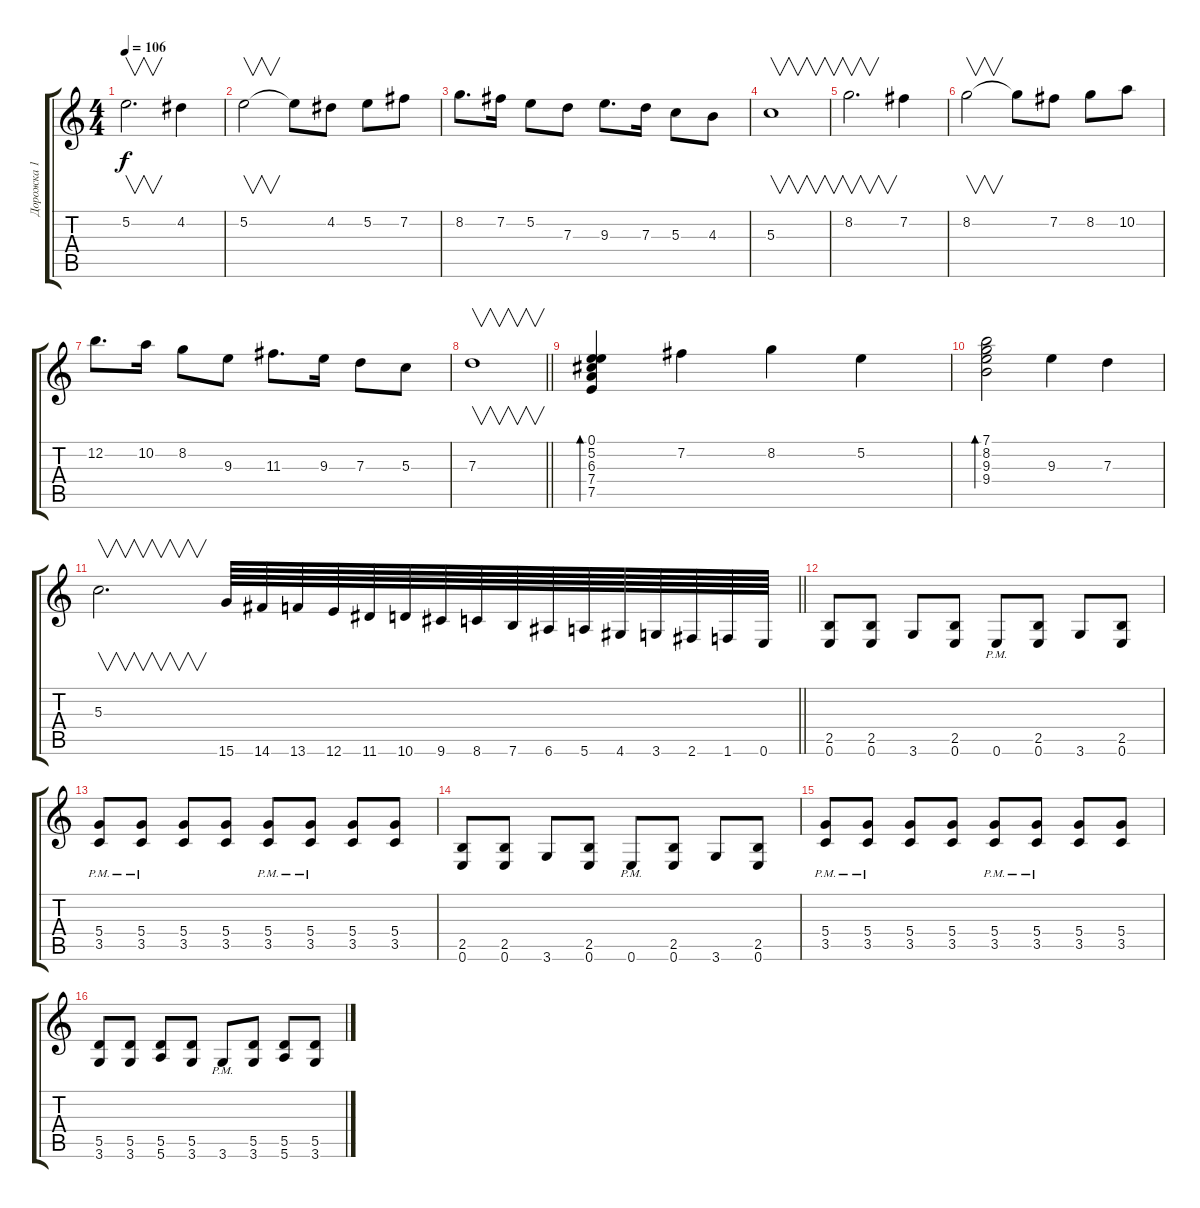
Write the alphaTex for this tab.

\track ("Дорожка 1" "Дорожка 1") {instrument acousticguitarsteel}
\staff {score tabs}
\tuning (E4 B3 G3 D3 A2 E2) {hide}
\ts (4 4)
\tempo 106
\clef g2
\ks c
5.2.2{v d dy f instrument acousticguitarsteel} 4.2.4 |
5.2.2{v} 5.2{t}.8 4.2.8 5.2.8 7.2.8 |
8.2.8{d} 7.2.16 5.2.8 7.3.8 9.3.8{d} 7.3.16 5.3.8 4.3.8 |
5.3.1{v} |
8.2.2{v d} 7.2.4 |
8.2.2{v} 8.2{t}.8 7.2.8 8.2.8 10.2.8 |
12.2.8{d} 10.2.16 8.2.8 9.3.8 11.3.8{d} 9.3.16 7.3.8 5.3.8 |
\barLineRight lightlight
7.3.1{v} |
(0.1 5.2 6.3 7.4 7.5).4{bd 240} 7.2.4 8.2.4 5.2.4 |
(7.1 8.2 9.3 9.4).2{bd 240} 9.3.4 7.3.4 |
\barLineRight lightlight
5.3.2{v d} 15.6.64{instrument overdrivenguitar} 14.6.64 13.6.64 12.6.64 11.6.64 10.6.64 9.6.64 8.6.64 7.6.64 6.6.64 5.6.64 4.6.64 3.6.64 2.6.64 1.6.64 0.6.64 |
(2.5 0.6).8 (2.5 0.6).8 3.6.8 (2.5 0.6).8 0.6{pm}.8 (2.5 0.6).8 3.6.8 (2.5 0.6).8 |
(5.4{pm} 3.5{pm}).8 (5.4{pm} 3.5{pm}).8 (5.4 3.5).8 (5.4 3.5).8 (5.4{pm} 3.5{pm}).8 (5.4{pm} 3.5{pm}).8 (5.4 3.5).8 (5.4 3.5).8 |
(2.5 0.6).8 (2.5 0.6).8 3.6.8 (2.5 0.6).8 0.6{pm}.8 (2.5 0.6).8 3.6.8 (2.5 0.6).8 |
(5.4{pm} 3.5{pm}).8 (5.4{pm} 3.5{pm}).8 (5.4 3.5).8 (5.4 3.5).8 (5.4{pm} 3.5{pm}).8 (5.4{pm} 3.5{pm}).8 (5.4 3.5).8 (5.4 3.5).8 |
(5.5 3.6).8 (5.5 3.6).8 (5.5 5.6).8 (5.5 3.6).8 3.6{pm}.8 (5.5 3.6).8 (5.5 5.6).8 (5.5 3.6).8
